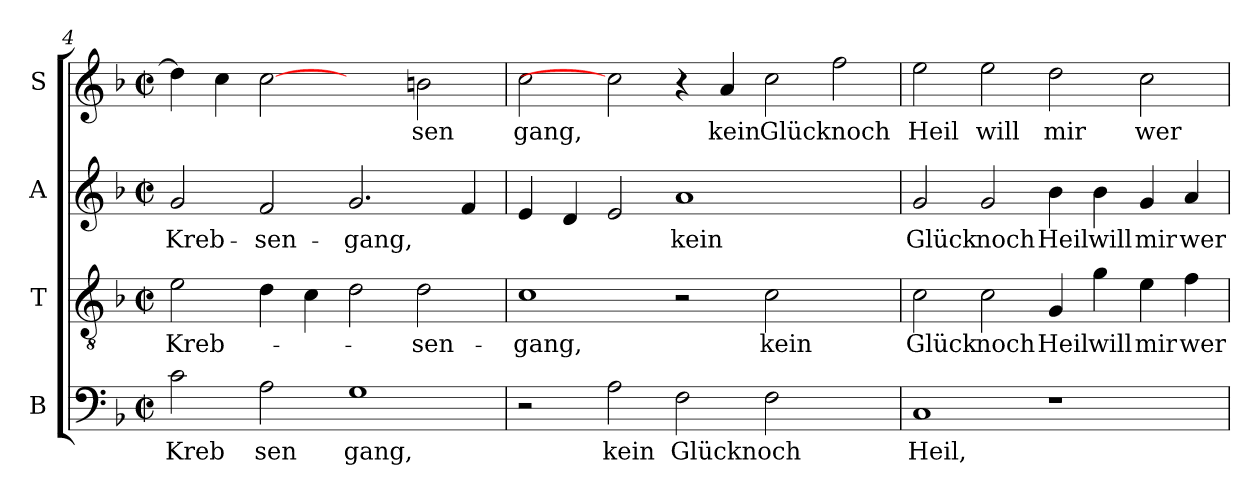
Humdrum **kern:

**kern	**text	**kern	**text	**kern	**text	**kern	**text
*part4	*part4	*part3	*part3	*part2	*part2	*part1	*part1
*staff4	*staff4	*staff3	*staff3	*staff2	*staff2	*staff1	*staff1
*I"B	*	*I"T	*	*I"A	*	*I"S	*
*clefF4	*	*clefGv2	*	*clefG2	*	*clefG2	*
*k[b-]	*	*k[b-]	*	*k[b-]	*	*k[b-]	*
*F:	*	*F:	*	*F:	*	*F:	*
*M2/2	*	*M2/2	*	*M2/2	*	*M2/2	*
*met(c|)	*	*met(c|)	*	*met(c|)	*	*met(c|)	*
=4	=4	=4	=4	=4	=4	=4	=4
!	!LO:LY:b:cj	!	!LO:LY:b	!	!LO:LY:b:cj	!	!
2c\	Kreb	2e\	Kreb-	2g/	Kreb-	4dd\]	.
.	.	.	.	.	.	4cc\	.
!	!LO:LY:b:cj	!	!	!	!LO:LY:b:cj	!	!
2A\	sen	4d\	.	2f/	-sen-	[2cc	.
.	.	4c\	.	.	.	.	.
!	!LO:LY:b:cj	!	!	!	!LO:LY:b	!	!
1G	gang,	2d\	.	2.g/	-gang,	2ryy	.
!	!	!	!LO:LY:b:cj	!	!	!	!LO:LY:b:cj
.	.	2d\	-sen-	.	.	2bn\	sen
.	.	.	.	4f/	.	.	.
=5	=5	=5	=5	=5	=5	=5	=5
!	!	!	!LO:LY:b:cj	!	!	!	!LO:LY:b:cj
2r	.	1c	-gang,	4e/	.	2cc\	gang,
.	.	.	.	4d/	.	.	.
!	!LO:LY:b:cj	!	!	!	!	!	!
2A\	kein	.	.	2e/	.	2cc]	.
!	!LO:LY:b:cj	!	!	!	!LO:LY:b:cj	!	!
2F\	Glücknoch	2r	.	1a	kein	4r	.
!	!	!	!	!	!	!	!LO:LY:b:cj
.	.	.	.	.	.	4a/	kein
!	!	!	!LO:LY:b:cj	!	!	!	!LO:LY:b:cj
2F\	.	2c\	kein	.	.	2cc\	Glücknoch
2ryy	.	2ryy	.	2ryy	.	2ff\	.
!!LO:LB:g=z
=6	=6	=6	=6	=6	=6	=6	=6
!	!LO:LY:b:cj	!	!LO:LY:b:cj	!	!LO:LY:b:cj	!	!LO:LY:b:cj
1C	Heil,	2c\	Glück	2g/	Glück	2ee\	Heil
!	!	!	!LO:LY:b:cj	!	!LO:LY:b:cj	!	!LO:LY:b:cj
.	.	2c\	noch	2g/	noch	2ee\	will
!	!	!	!LO:LY:b:cj	!	!LO:LY:b:cj	!	!LO:LY:b:cj
1r	.	4G/	Heil	4b-\	Heil	2dd\	mir
!	!	!	!LO:LY:b:cj	!	!LO:LY:b:cj	!	!
.	.	4g\	will	4b-\	will	.	.
!	!	!	!LO:LY:b:cj	!	!LO:LY:b:cj	!	!LO:LY:b:cj
.	.	4e\	mir	4g/	mir	2cc\	wer-
!	!	!	!LO:LY:b:cj	!	!LO:LY:b:cj	!	!
.	.	4f\	wer-	4a/	wer	.	.
=	=	=	=	=	=	=	=
*-	*-	*-	*-	*-	*-	*-	*-
